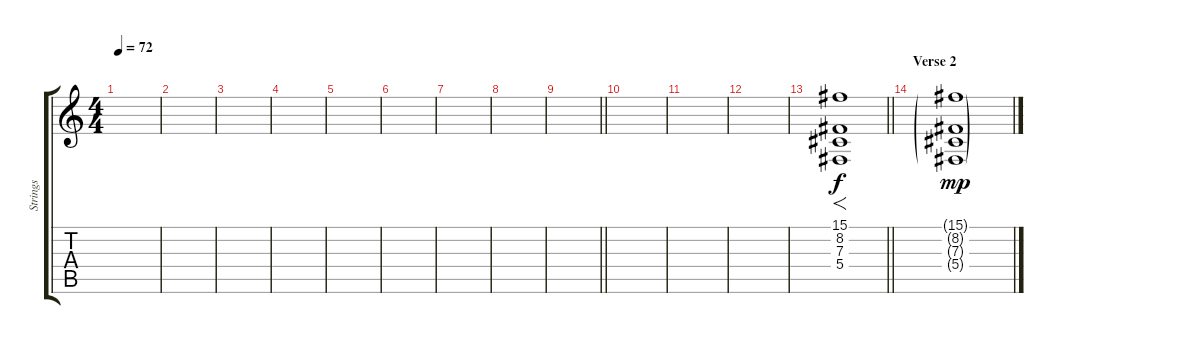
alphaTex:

\track ("Strings" "Strings") {instrument stringensemble1}
\staff {score tabs}
\tuning (Eb4 Bb3 Gb3 Db3 Ab2 Eb2) {hide}
\ts (4 4)
\tempo 72
\clef g2
\ks c
|
|
|
|
|
|
|
|
\barLineRight lightlight
|
\section ("" "")
|
|
|
\barLineRight lightlight
(15.1 8.2 7.3 5.4).1{f} |
\section ("" "Verse 2")
(15.1{g} 8.2{g} 7.3{g} 5.4{g}).1{dy mp}
